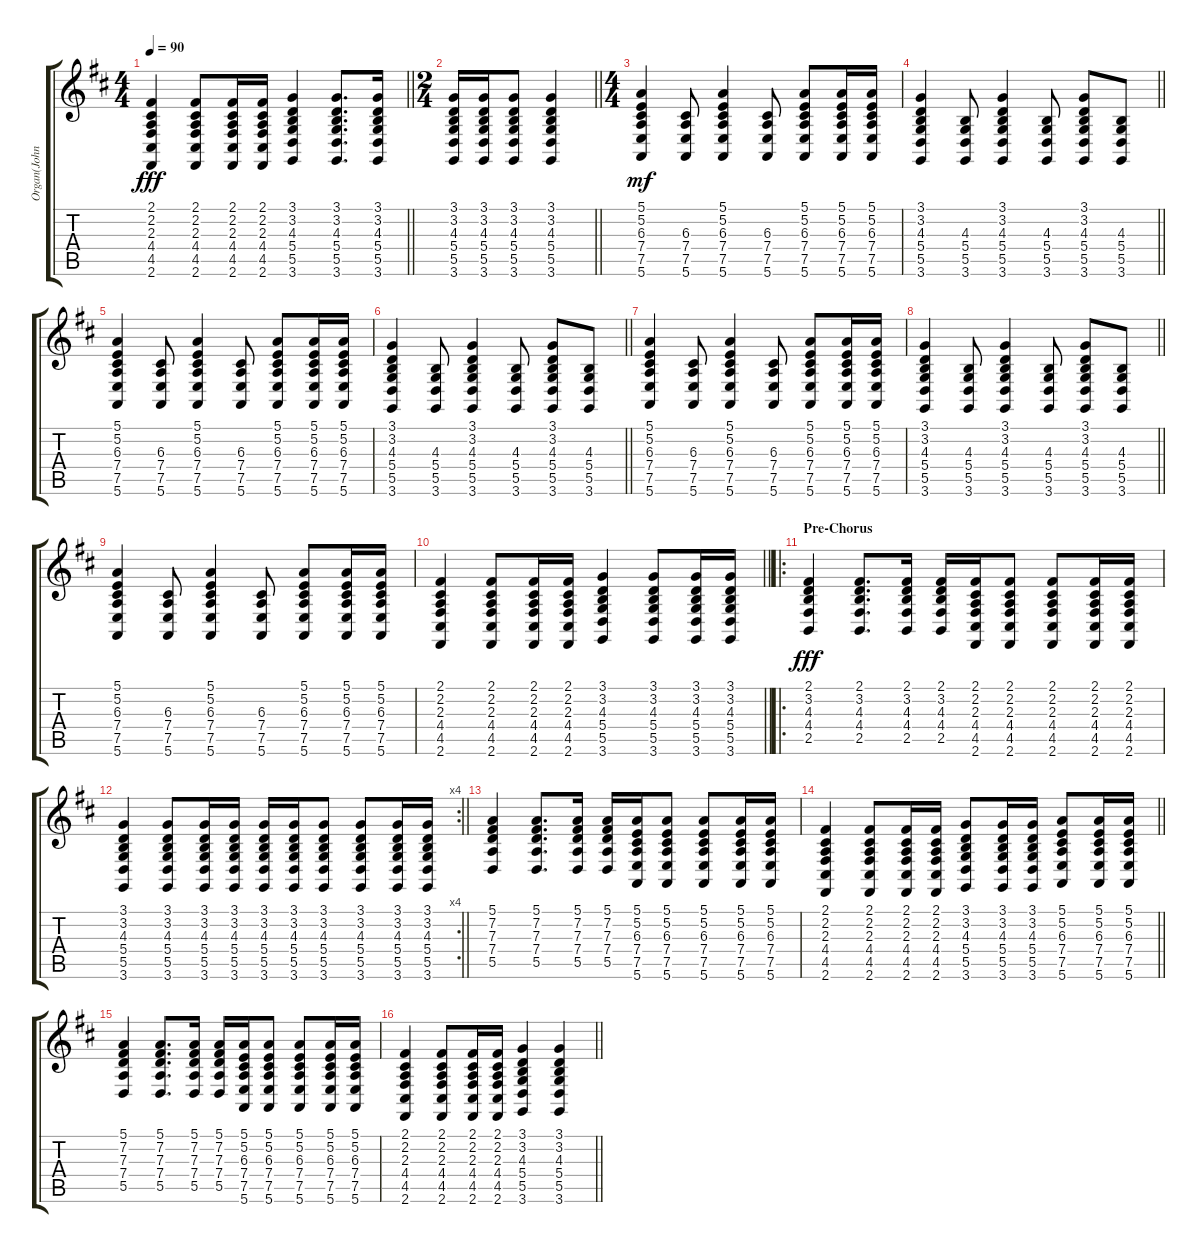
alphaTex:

\track ("Organ(John Frusciante)" "Organ(John") {instrument stringensemble2}
\staff {score tabs}
\tuning (E4 B3 G3 D3 A2 E2) {hide}
\ts (4 4)
\tempo 90
\clef g2
\barLineRight lightlight
\ks d
(2.1 2.2 2.3 4.4 4.5 2.6).4{dy fff} (2.1 2.2 2.3 4.4 4.5 2.6).8 (2.1 2.2 2.3 4.4 4.5 2.6).16 (2.1 2.2 2.3 4.4 4.5 2.6).16 (3.1 3.2 4.3 5.4 5.5 3.6).4 (3.1 3.2 4.3 5.4 5.5 3.6).8{d} (3.1 3.2 4.3 5.4 5.5 3.6).16 |
\ts (2 4)
\barLineRight lightlight
(3.1 3.2 4.3 5.4 5.5 3.6).16 (3.1 3.2 4.3 5.4 5.5 3.6).16 (3.1 3.2 4.3 5.4 5.5 3.6).8 (3.1 3.2 4.3 5.4 5.5 3.6).4 |
\ts (4 4)
(5.1 5.2 6.3 7.4 7.5 5.6).4{dy mf} (6.3 7.4 7.5 5.6).8 (5.1 5.2 6.3 7.4 7.5 5.6).4 (6.3 7.4 7.5 5.6).8 (5.1 5.2 6.3 7.4 7.5 5.6).8 (5.1 5.2 6.3 7.4 7.5 5.6).16 (5.1 5.2 6.3 7.4 7.5 5.6).16 |
\barLineRight lightlight
(3.1 3.2 4.3 5.4 5.5 3.6).4 (4.3 5.4 5.5 3.6).8 (3.1 3.2 4.3 5.4 5.5 3.6).4 (4.3 5.4 5.5 3.6).8 (3.1 3.2 4.3 5.4 5.5 3.6).8 (4.3 5.4 5.5 3.6).8 |
(5.1 5.2 6.3 7.4 7.5 5.6).4 (6.3 7.4 7.5 5.6).8 (5.1 5.2 6.3 7.4 7.5 5.6).4 (6.3 7.4 7.5 5.6).8 (5.1 5.2 6.3 7.4 7.5 5.6).8 (5.1 5.2 6.3 7.4 7.5 5.6).16 (5.1 5.2 6.3 7.4 7.5 5.6).16 |
\barLineRight lightlight
(3.1 3.2 4.3 5.4 5.5 3.6).4 (4.3 5.4 5.5 3.6).8 (3.1 3.2 4.3 5.4 5.5 3.6).4 (4.3 5.4 5.5 3.6).8 (3.1 3.2 4.3 5.4 5.5 3.6).8 (4.3 5.4 5.5 3.6).8 |
(5.1 5.2 6.3 7.4 7.5 5.6).4 (6.3 7.4 7.5 5.6).8 (5.1 5.2 6.3 7.4 7.5 5.6).4 (6.3 7.4 7.5 5.6).8 (5.1 5.2 6.3 7.4 7.5 5.6).8 (5.1 5.2 6.3 7.4 7.5 5.6).16 (5.1 5.2 6.3 7.4 7.5 5.6).16 |
\barLineRight lightlight
(3.1 3.2 4.3 5.4 5.5 3.6).4 (4.3 5.4 5.5 3.6).8 (3.1 3.2 4.3 5.4 5.5 3.6).4 (4.3 5.4 5.5 3.6).8 (3.1 3.2 4.3 5.4 5.5 3.6).8 (4.3 5.4 5.5 3.6).8 |
(5.1 5.2 6.3 7.4 7.5 5.6).4 (6.3 7.4 7.5 5.6).8 (5.1 5.2 6.3 7.4 7.5 5.6).4 (6.3 7.4 7.5 5.6).8 (5.1 5.2 6.3 7.4 7.5 5.6).8 (5.1 5.2 6.3 7.4 7.5 5.6).16 (5.1 5.2 6.3 7.4 7.5 5.6).16 |
\barLineRight lightlight
(2.1 2.2 2.3 4.4 4.5 2.6).4 (2.1 2.2 2.3 4.4 4.5 2.6).8 (2.1 2.2 2.3 4.4 4.5 2.6).16 (2.1 2.2 2.3 4.4 4.5 2.6).16 (3.1 3.2 4.3 5.4 5.5 3.6).4 (3.1 3.2 4.3 5.4 5.5 3.6).8 (3.1 3.2 4.3 5.4 5.5 3.6).16 (3.1 3.2 4.3 5.4 5.5 3.6).16 |
\ro
\section ("" "Pre-Chorus")
(2.1 3.2 4.3 4.4 2.5).4{dy fff} (2.1 3.2 4.3 4.4 2.5).8{d} (2.1 3.2 4.3 4.4 2.5).16 (2.1 3.2 4.3 4.4 2.5).16 (2.1 2.2 2.3 4.4 4.5 2.6).16 (2.1 2.2 2.3 4.4 4.5 2.6).8 (2.1 2.2 2.3 4.4 4.5 2.6).8 (2.1 2.2 2.3 4.4 4.5 2.6).16 (2.1 2.2 2.3 4.4 4.5 2.6).16 |
\rc 4
\barLineRight lightlight
(3.1 3.2 4.3 5.4 5.5 3.6).4 (3.1 3.2 4.3 5.4 5.5 3.6).8 (3.1 3.2 4.3 5.4 5.5 3.6).16 (3.1 3.2 4.3 5.4 5.5 3.6).16 (3.1 3.2 4.3 5.4 5.5 3.6).16 (3.1 3.2 4.3 5.4 5.5 3.6).16 (3.1 3.2 4.3 5.4 5.5 3.6).8 (3.1 3.2 4.3 5.4 5.5 3.6).8 (3.1 3.2 4.3 5.4 5.5 3.6).16 (3.1 3.2 4.3 5.4 5.5 3.6).16 |
(5.1 7.2 7.3 7.4 5.5).4 (5.1 7.2 7.3 7.4 5.5).8{d} (5.1 7.2 7.3 7.4 5.5).16 (5.1 7.2 7.3 7.4 5.5).16 (5.1 5.2 6.3 7.4 7.5 5.6).16 (5.1 5.2 6.3 7.4 7.5 5.6).8 (5.1 5.2 6.3 7.4 7.5 5.6).8 (5.1 5.2 6.3 7.4 7.5 5.6).16 (5.1 5.2 6.3 7.4 7.5 5.6).16 |
\barLineRight lightlight
(2.1 2.2 2.3 4.4 4.5 2.6).4 (2.1 2.2 2.3 4.4 4.5 2.6).8 (2.1 2.2 2.3 4.4 4.5 2.6).16 (2.1 2.2 2.3 4.4 4.5 2.6).16 (3.1 3.2 4.3 5.4 5.5 3.6).8 (3.1 3.2 4.3 5.4 5.5 3.6).16 (3.1 3.2 4.3 5.4 5.5 3.6).16 (5.1 5.2 6.3 7.4 7.5 5.6).8 (5.1 5.2 6.3 7.4 7.5 5.6).16 (5.1 5.2 6.3 7.4 7.5 5.6).16 |
(5.1 7.2 7.3 7.4 5.5).4 (5.1 7.2 7.3 7.4 5.5).8{d} (5.1 7.2 7.3 7.4 5.5).16 (5.1 7.2 7.3 7.4 5.5).16 (5.1 5.2 6.3 7.4 7.5 5.6).16 (5.1 5.2 6.3 7.4 7.5 5.6).8 (5.1 5.2 6.3 7.4 7.5 5.6).8 (5.1 5.2 6.3 7.4 7.5 5.6).16 (5.1 5.2 6.3 7.4 7.5 5.6).16 |
\barLineRight lightlight
(2.1 2.2 2.3 4.4 4.5 2.6).4 (2.1 2.2 2.3 4.4 4.5 2.6).8 (2.1 2.2 2.3 4.4 4.5 2.6).16 (2.1 2.2 2.3 4.4 4.5 2.6).16 (3.1 3.2 4.3 5.4 5.5 3.6).4 (3.1 3.2 4.3 5.4 5.5 3.6).4
